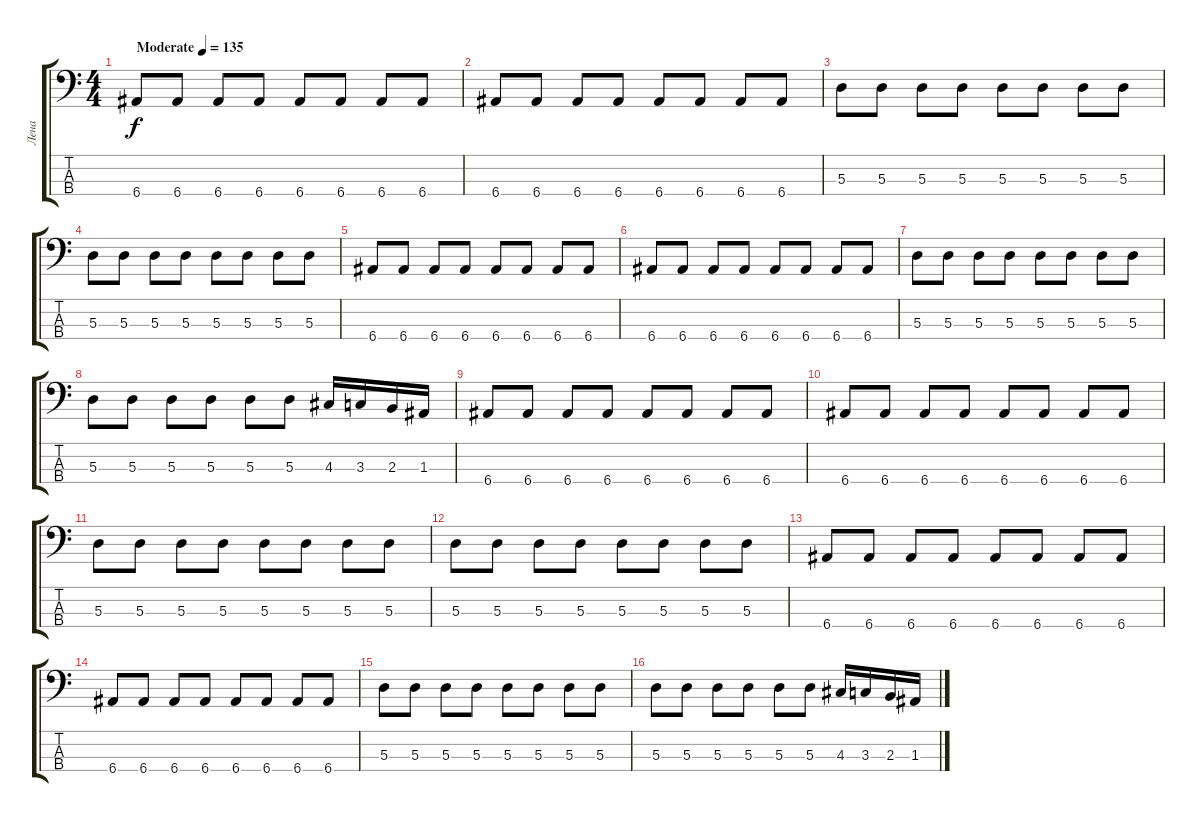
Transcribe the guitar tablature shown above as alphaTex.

\track ("Лена" "Лена") {instrument electricbassfinger}
\staff {score tabs}
\tuning (G2 D2 A1 E1) {hide}
\ts (4 4)
\tempo (135 "Moderate")
\clef f4
\ks c
6.4.8{dy f instrument electricbassfinger} 6.4.8 6.4.8 6.4.8 6.4.8 6.4.8 6.4.8 6.4.8 |
6.4.8 6.4.8 6.4.8 6.4.8 6.4.8 6.4.8 6.4.8 6.4.8 |
5.3.8 5.3.8 5.3.8 5.3.8 5.3.8 5.3.8 5.3.8 5.3.8 |
5.3.8 5.3.8 5.3.8 5.3.8 5.3.8 5.3.8 5.3.8 5.3.8 |
6.4.8 6.4.8 6.4.8 6.4.8 6.4.8 6.4.8 6.4.8 6.4.8 |
6.4.8 6.4.8 6.4.8 6.4.8 6.4.8 6.4.8 6.4.8 6.4.8 |
5.3.8 5.3.8 5.3.8 5.3.8 5.3.8 5.3.8 5.3.8 5.3.8 |
5.3.8 5.3.8 5.3.8 5.3.8 5.3.8 5.3.8 4.3.16 3.3.16 2.3.16 1.3.16 |
6.4.8 6.4.8 6.4.8 6.4.8 6.4.8 6.4.8 6.4.8 6.4.8 |
6.4.8 6.4.8 6.4.8 6.4.8 6.4.8 6.4.8 6.4.8 6.4.8 |
5.3.8 5.3.8 5.3.8 5.3.8 5.3.8 5.3.8 5.3.8 5.3.8 |
5.3.8 5.3.8 5.3.8 5.3.8 5.3.8 5.3.8 5.3.8 5.3.8 |
6.4.8 6.4.8 6.4.8 6.4.8 6.4.8 6.4.8 6.4.8 6.4.8 |
6.4.8 6.4.8 6.4.8 6.4.8 6.4.8 6.4.8 6.4.8 6.4.8 |
5.3.8 5.3.8 5.3.8 5.3.8 5.3.8 5.3.8 5.3.8 5.3.8 |
5.3.8 5.3.8 5.3.8 5.3.8 5.3.8 5.3.8 4.3.16 3.3.16 2.3.16 1.3.16
